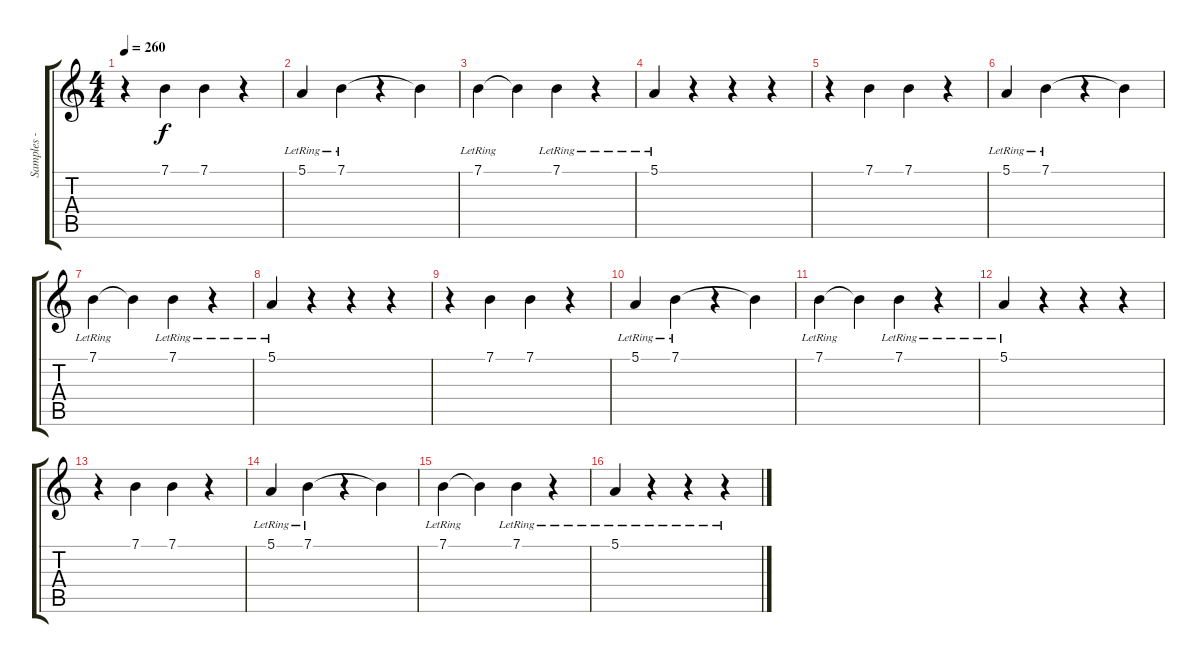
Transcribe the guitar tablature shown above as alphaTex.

\track ("Samples - Re'a Mochiach" "Samples - ") {instrument choiraahs}
\staff {score tabs}
\tuning (E4 B3 G3 D3 A2 E2) {hide}
\ts (4 4)
\tempo 260
\clef g2
\ks c
r.4{dy fff} 7.1.4{dy f} 7.1.4 r.4 |
5.1{lr}.4 7.1{lr}.4 r.4 7.1{t}.4 |
7.1{lr}.4 7.1{t}.4 7.1{lr}.4 r.4 |
5.1{lr}.4 r.4 r.4 r.4 |
r.4 7.1.4 7.1.4 r.4 |
5.1{lr}.4 7.1{lr}.4 r.4 7.1{t}.4 |
7.1{lr}.4 7.1{t}.4 7.1{lr}.4 r.4 |
5.1{lr}.4 r.4 r.4 r.4 |
r.4 7.1.4 7.1.4 r.4 |
5.1{lr}.4 7.1{lr}.4 r.4 7.1{t}.4 |
7.1{lr}.4 7.1{t}.4 7.1{lr}.4 r.4 |
5.1{lr}.4 r.4 r.4 r.4 |
r.4 7.1.4 7.1.4 r.4 |
5.1{lr}.4 7.1{lr}.4 r.4 7.1{t}.4 |
7.1{lr}.4 7.1{t}.4 7.1{lr}.4 r.4 |
5.1{lr}.4 r.4 r.4 r.4
